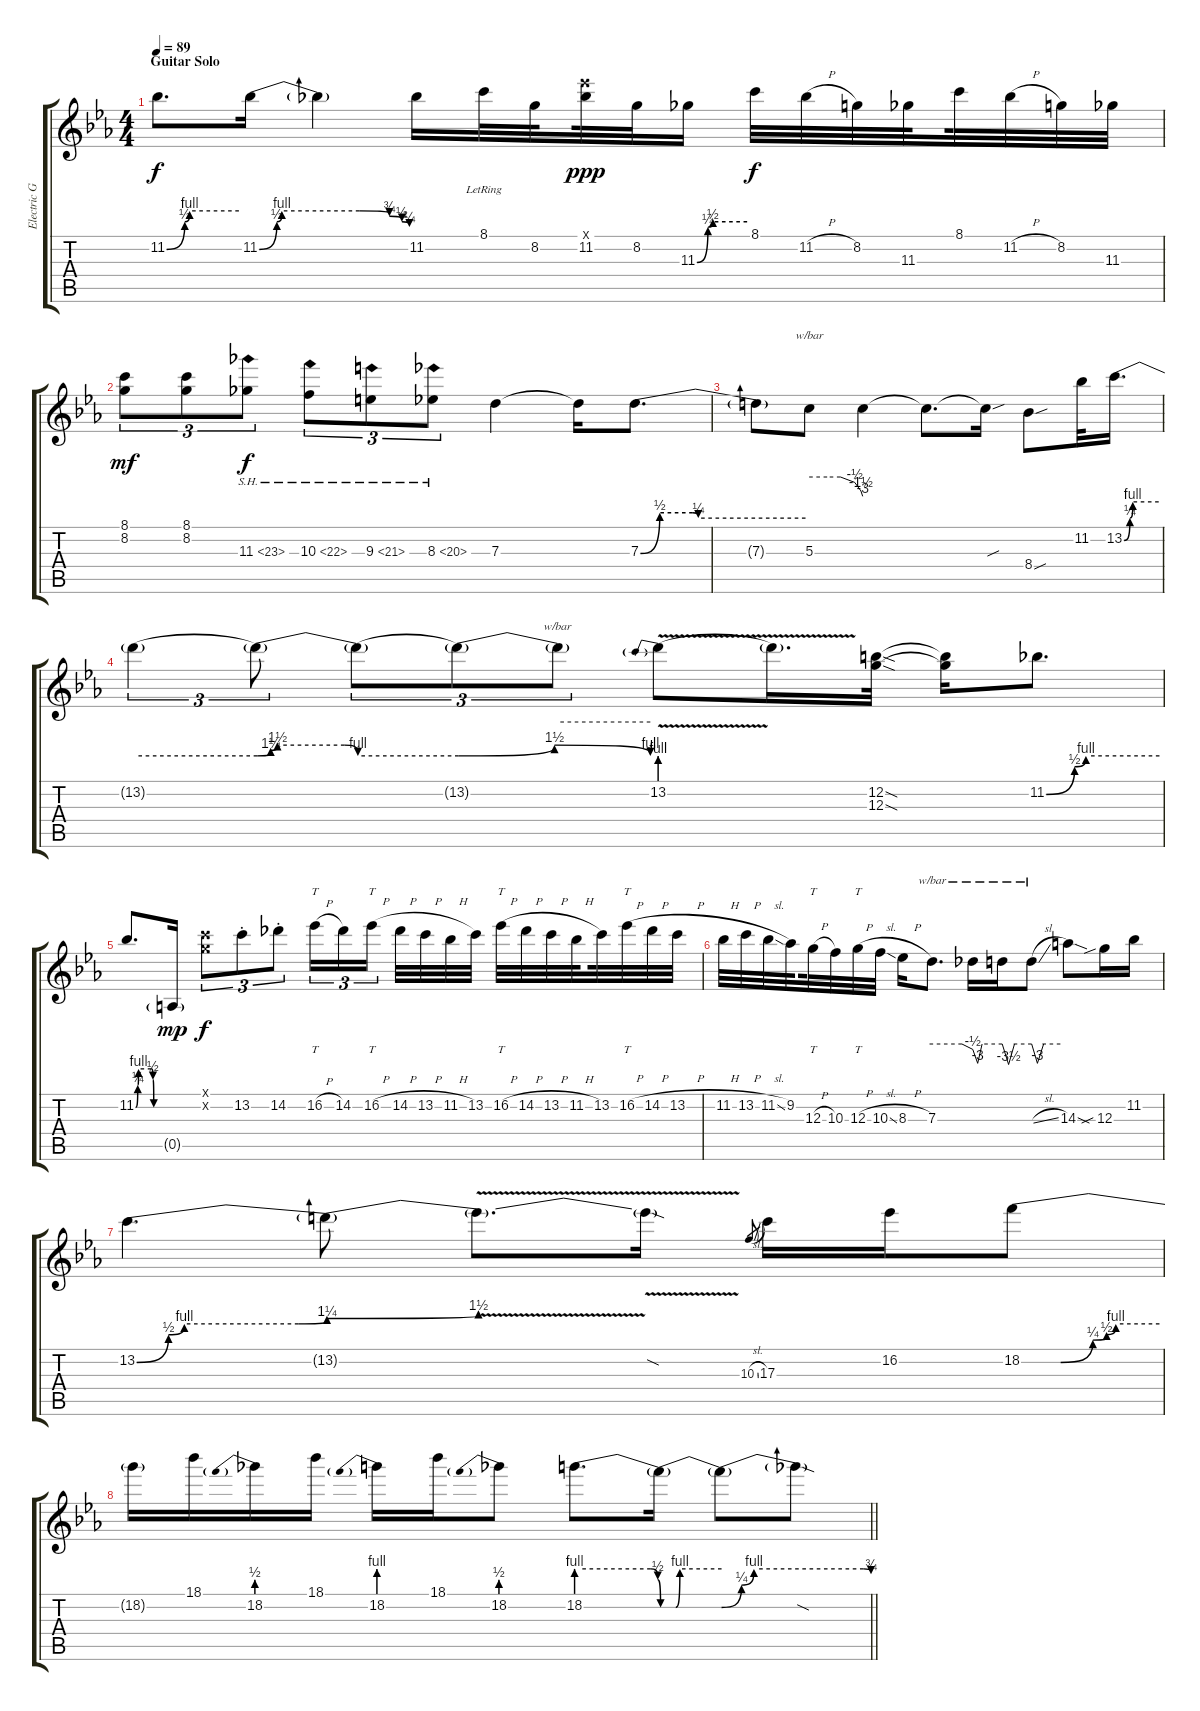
\track ("Electric Guitar" "Electric G") {instrument distortionguitar}
\staff {score tabs}
\tuning (E4 B3 G3 D3 A2 E2) {hide}
\ts (4 4)
\section ("" "Guitar Solo")
\tempo 89
\clef g2
\ks eb
11.2{be (custom 0 0 15 2 19 4 60 4)}.8{d dy f} 11.2{be (custom 0 0 7 2 9 4 40 4 52 3 57 2 60 1)}.16 11.2{t}.4 11.2.16 8.1{lr}.32 8.2.32{beam splitsecondary} (11.1{x} 11.2).32{dy ppp} 8.2.32 11.3{be (custom 0 0 13 1 19 2 60 2)}.16 8.1.32{dy f} 11.2{h}.32 8.2.32 11.3.32{beam splitsecondary} 8.1.32 11.2{h}.32 8.2.32 11.3.32 |
(8.1 8.2).8{tu (3 2) dy mf} (8.1 8.2).8{tu (3 2)} 11.3{sh 12}.8{tu (3 2) dy f} 10.3{sh 12}.8{tu (3 2)} 9.3{sh 12}.8{tu (3 2)} 8.3{sh 12}.8{tu (3 2)} 7.3.4 7.3{t}.16 7.3{be (custom 0 0 7 2 19 2 21 1 60 1)}.8{d} |
7.3{t}.8 5.3.8{tbe (custom default 0 0 20 0 35 0 51 -2 58 -6 60 -12)} 5.3{t}.4 5.3{t}.8{d} 5.3{sou t}.16 8.4{sou}.8 11.2.32 13.2{be (custom 0 0 10 1 15 4 60 4)}.16{d} |
13.2{be (hold 0 4 60 4) t}.4{tu (3 2)} 13.2{be (custom 0 4 8 5 12 6 52 6 60 4) t}.8{tu (3 2)} 13.2{be (hold 0 4 60 4) t}.8{tu (3 2)} 13.2{be (bendrelease 0 4 9 6 55 6 60 4) t}.8{tu (3 2)} 13.2{t}.8{tu (3 2) tbe (hold default 0 0 60 0)} 13.2{be (prebend 0 4 60 4) v}.8 13.2{t}.16{d} (12.2{sod} 12.3{sod}).32 (12.2{t} 12.3{t}).16 11.2{be (custom 0 0 15 2 21 4 60 4)}.8{d} |
11.2{be (custom 0 0 5 1 7 4 39 4 43 2 45 0 60 0)}.8{d} 0.5{g}.16{dy mp} (8.1{x} 8.2{x}).8{tu (3 2) dy f} 13.2{st}.8{tu (3 2)} 14.2{st}.8{tu (3 2)} 16.2{h}.16{tt tu (3 2)} 14.2.16{tu (3 2)} 16.2{h}.16{tt tu (3 2) beam splitsecondary} 14.2{h}.32 13.2{h}.32 11.2{h}.32 13.2.32 16.2{h}.32{tt} 14.2{h}.32 13.2{h}.32 11.2{h}.32{beam splitsecondary} 13.2.32 16.2{h}.32{tt} 14.2{h}.32 13.2{h}.32 |
11.2{h}.32 13.2{h}.32 11.2{sl}.32 9.2.32{beam splitsecondary} 12.3{h}.32{tt} 10.3.32 12.3{h}.32{tt} 10.3{sl}.32 8.3{h}.16 7.3.8{d tbe (custom default 0 0 44 0 60 -2)} 7.3{t}.16{tbe (custom default 0 -2 10 -12 19 0 60 0)} 7.3{t}.16{tbe (custom default 0 0 13 -14 25 0 60 0)} 7.3{sl t}.8{tbe (custom default 0 0 12 -12 25 0 60 0)} 14.3{sod}.8 12.3{sib}.16 11.2.16 |
13.2{be (custom 0 0 10 2 15 4 51 4 60 5)}.4{d} 13.2{be (bend 0 5 60 6) t}.8 13.2{v t}.8{d} 13.2{sod t}.16 10.3{sl}.8{gr} 17.3.16 16.2.16 18.2{be (custom 0 0 17 0 31 1 37 2 41 4 60 4)}.8 |
\barLineRight lightlight
18.2{t}.16 18.1.16 18.2{be (prebend 0 2 60 2)}.16 18.1.16 18.2{be (prebend 0 4 60 4)}.16 18.1.16 18.2{be (prebend 0 2 60 2)}.8 18.2{be (custom 0 4 53 4 58 2 60 0)}.8{d} 18.2{be (custom 0 0 15 0 19 4 60 4) t}.16 18.2{be (custom 0 0 8 1 13 4 57 4 60 3) t}.8 18.2{sod t}.8
